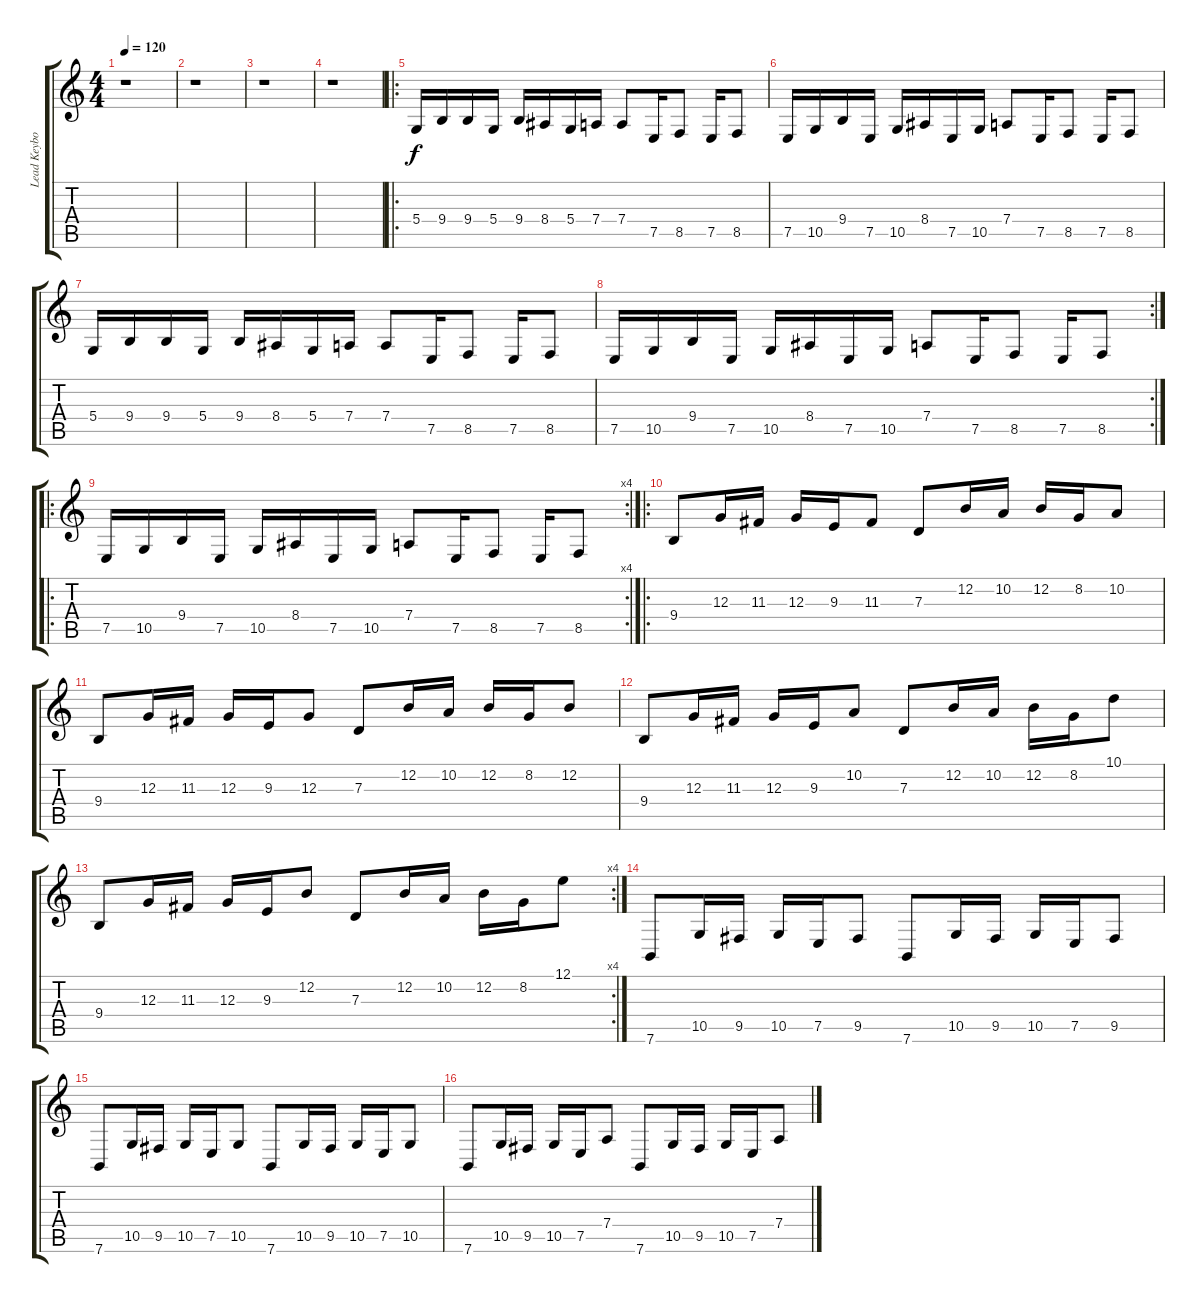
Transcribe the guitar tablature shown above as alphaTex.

\track ("Lead Keyboard" "Lead Keybo") {instrument lead2sawtooth}
\staff {score tabs}
\tuning (E4 B3 G3 D3 A2 E2) {hide}
\ts (4 4)
\tempo 120
\clef g2
\ks c
r.1{dy f} |
r.1 |
r.1 |
r.1 |
\ro
5.4.16 9.4.16 9.4.16 5.4.16 9.4.16 8.4.16 5.4.16 7.4.16 7.4.8 7.5.16 8.5.8 7.5.16 8.5.8 |
7.5.16 10.5.16 9.4.16 7.5.16 10.5.16 8.4.16 7.5.16 10.5.16 7.4.8 7.5.16 8.5.8 7.5.16 8.5.8 |
5.4.16 9.4.16 9.4.16 5.4.16 9.4.16 8.4.16 5.4.16 7.4.16 7.4.8 7.5.16 8.5.8 7.5.16 8.5.8 |
\rc 2
7.5.16 10.5.16 9.4.16 7.5.16 10.5.16 8.4.16 7.5.16 10.5.16 7.4.8 7.5.16 8.5.8 7.5.16 8.5.8 |
\ro
\rc 4
7.5.16 10.5.16 9.4.16 7.5.16 10.5.16 8.4.16 7.5.16 10.5.16 7.4.8 7.5.16 8.5.8 7.5.16 8.5.8 |
\ro
9.4.8 12.3.16 11.3.16 12.3.16 9.3.16 11.3.8 7.3.8 12.2.16 10.2.16 12.2.16 8.2.16 10.2.8 |
9.4.8 12.3.16 11.3.16 12.3.16 9.3.16 12.3.8 7.3.8 12.2.16 10.2.16 12.2.16 8.2.16 12.2.8 |
9.4.8 12.3.16 11.3.16 12.3.16 9.3.16 10.2.8 7.3.8 12.2.16 10.2.16 12.2.16 8.2.16 10.1.8 |
\rc 4
9.4.8 12.3.16 11.3.16 12.3.16 9.3.16 12.2.8 7.3.8 12.2.16 10.2.16 12.2.16 8.2.16 12.1.8 |
7.6.8 10.5.16 9.5.16 10.5.16 7.5.16 9.5.8 7.6.8 10.5.16 9.5.16 10.5.16 7.5.16 9.5.8 |
7.6.8 10.5.16 9.5.16 10.5.16 7.5.16 10.5.8 7.6.8 10.5.16 9.5.16 10.5.16 7.5.16 10.5.8 |
7.6.8 10.5.16 9.5.16 10.5.16 7.5.16 7.4.8 7.6.8 10.5.16 9.5.16 10.5.16 7.5.16 7.4.8
